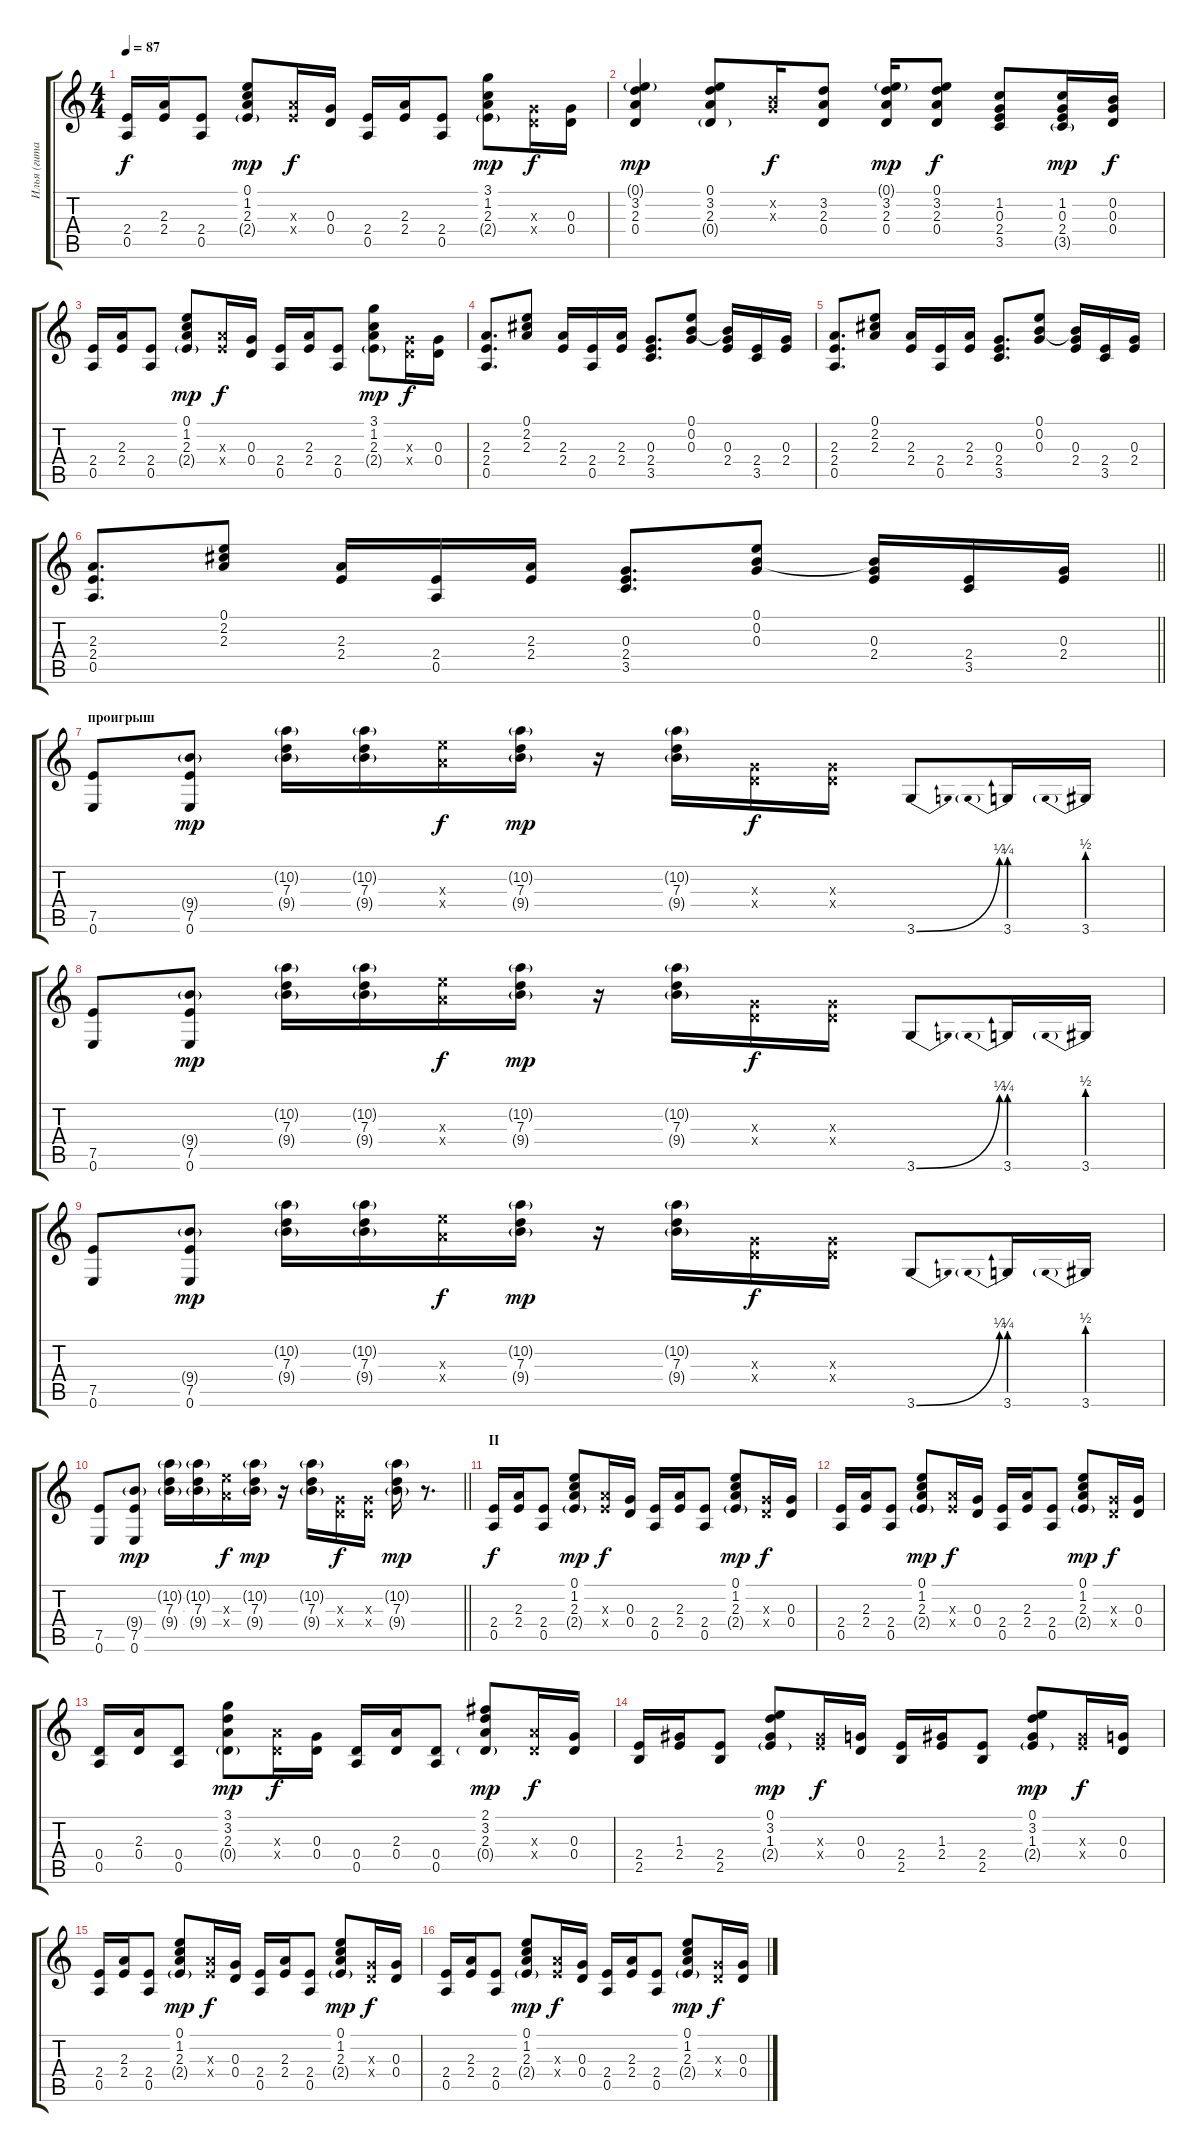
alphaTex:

\track ("Илья (гитара)" "Илья (гита") {instrument acousticguitarsteel}
\staff {score tabs}
\tuning (E4 B3 G3 D3 A2 E2) {hide}
\ts (4 4)
\tempo 87
\clef g2
\ks c
(2.4 0.5).16{dy f} (2.3 2.4).16 (2.4 0.5).8 (0.1 1.2 2.3 2.4{g}).8{dy mp} (2.3{x} 2.4{x}).16{dy f} (0.3 0.4).16 (2.4 0.5).16 (2.3 2.4).16 (2.4 0.5).8 (3.1 1.2 2.3 2.4{g}).8{dy mp} (0.3{x} 0.4{x}).16{dy f} (0.3 0.4).16 |
(0.1{g} 3.2 2.3 0.4).4{dy mp} (0.1 3.2 2.3 0.4{g}).8 (0.2{x} 0.3{x}).16{dy f} (3.2 2.3 0.4).8 (0.1{g} 3.2 2.3 0.4).16{dy mp} (0.1 3.2 2.3 0.4).8{dy f} (1.2 0.3 2.4 3.5).8 (1.2 0.3 2.4 3.5{g}).16{dy mp} (0.2 0.3 0.4).16{dy f} |
(2.4 0.5).16 (2.3 2.4).16 (2.4 0.5).8 (0.1 1.2 2.3 2.4{g}).8{dy mp} (2.3{x} 2.4{x}).16{dy f} (0.3 0.4).16 (2.4 0.5).16 (2.3 2.4).16 (2.4 0.5).8 (3.1 1.2 2.3 2.4{g}).8{dy mp} (0.3{x} 0.4{x}).16{dy f} (0.3 0.4).16 |
(2.3 2.4 0.5).8{d} (0.1 2.2 2.3).8 (2.3 2.4).16 (2.4 0.5).16 (2.3 2.4).16 (0.3 2.4 3.5).8{d} (0.1 0.2 0.3).8 (0.2{t} 0.3 2.4).16 (2.4 3.5).16 (0.3 2.4).16 |
(2.3 2.4 0.5).8{d} (0.1 2.2 2.3).8 (2.3 2.4).16 (2.4 0.5).16 (2.3 2.4).16 (0.3 2.4 3.5).8{d} (0.1 0.2 0.3).8 (0.2{t} 0.3 2.4).16 (2.4 3.5).16 (0.3 2.4).16 |
\barLineRight lightlight
(2.3 2.4 0.5).8{d} (0.1 2.2 2.3).8 (2.3 2.4).16 (2.4 0.5).16 (2.3 2.4).16 (0.3 2.4 3.5).8{d} (0.1 0.2 0.3).8 (0.2{t} 0.3 2.4).16 (2.4 3.5).16 (0.3 2.4).16 |
\section ("" "проигрыш")
(7.5 0.6).8 (9.4{g} 7.5 0.6).8{dy mp} (10.2{g} 7.3 9.4{g}).16 (10.2{g} 7.3 9.4{g}).16 (9.3{x} 7.4{x}).16{dy f} (10.2{g} 7.3 9.4{g}).16{dy mp} r.16 (10.2{g} 7.3 9.4{g}).16 (0.3{x} 0.4{x}).16{dy f} (0.3{x} 0.4{x}).16 3.6{be (bend 0 0 60 1)}.8 3.6{be (prebend 0 1 60 1)}.16 3.6{be (prebend 0 2 60 2)}.16 |
(7.5 0.6).8 (9.4{g} 7.5 0.6).8{dy mp} (10.2{g} 7.3 9.4{g}).16 (10.2{g} 7.3 9.4{g}).16 (9.3{x} 7.4{x}).16{dy f} (10.2{g} 7.3 9.4{g}).16{dy mp} r.16 (10.2{g} 7.3 9.4{g}).16 (0.3{x} 0.4{x}).16{dy f} (0.3{x} 0.4{x}).16 3.6{be (bend 0 0 60 1)}.8 3.6{be (prebend 0 1 60 1)}.16 3.6{be (prebend 0 2 60 2)}.16 |
(7.5 0.6).8 (9.4{g} 7.5 0.6).8{dy mp} (10.2{g} 7.3 9.4{g}).16 (10.2{g} 7.3 9.4{g}).16 (9.3{x} 7.4{x}).16{dy f} (10.2{g} 7.3 9.4{g}).16{dy mp} r.16 (10.2{g} 7.3 9.4{g}).16 (0.3{x} 0.4{x}).16{dy f} (0.3{x} 0.4{x}).16 3.6{be (bend 0 0 60 1)}.8 3.6{be (prebend 0 1 60 1)}.16 3.6{be (prebend 0 2 60 2)}.16 |
\barLineRight lightlight
(7.5 0.6).8 (9.4{g} 7.5 0.6).8{dy mp} (10.2{g} 7.3 9.4{g}).16 (10.2{g} 7.3 9.4{g}).16 (9.3{x} 7.4{x}).16{dy f} (10.2{g} 7.3 9.4{g}).16{dy mp} r.16 (10.2{g} 7.3 9.4{g}).16 (0.3{x} 0.4{x}).16{dy f} (0.3{x} 0.4{x}).16 (10.2{g} 7.3 9.4{g}).16{dy mp} r.8{d} |
\section ("" "II")
(2.4 0.5).16{dy f} (2.3 2.4).16 (2.4 0.5).8 (0.1 1.2 2.3 2.4{g}).8{dy mp} (2.3{x} 2.4{x}).16{dy f} (0.3 0.4).16 (2.4 0.5).16 (2.3 2.4).16 (2.4 0.5).8 (0.1 1.2 2.3 2.4{g}).8{dy mp} (0.3{x} 0.4{x}).16{dy f} (0.3 0.4).16 |
(2.4 0.5).16 (2.3 2.4).16 (2.4 0.5).8 (0.1 1.2 2.3 2.4{g}).8{dy mp} (2.3{x} 2.4{x}).16{dy f} (0.3 0.4).16 (2.4 0.5).16 (2.3 2.4).16 (2.4 0.5).8 (0.1 1.2 2.3 2.4{g}).8{dy mp} (0.3{x} 0.4{x}).16{dy f} (0.3 0.4).16 |
(0.4 0.5).16 (2.3 0.4).16 (0.4 0.5).8 (3.1 3.2 2.3 0.4{g}).8{dy mp} (2.3{x} 0.4{x}).16{dy f} (0.3 0.4).16 (0.4 0.5).16 (2.3 0.4).16 (0.4 0.5).8 (2.1 3.2 2.3 0.4{g}).8{dy mp} (2.3{x} 0.4{x}).16{dy f} (0.3 0.4).16 |
(2.4 2.5).16 (1.3 2.4).16 (2.4 2.5).8 (0.1 3.2 1.3 2.4{g}).8{dy mp} (1.3{x} 2.4{x}).16{dy f} (0.3 0.4).16 (2.4 2.5).16 (1.3 2.4).16 (2.4 2.5).8 (0.1 3.2 1.3 2.4{g}).8{dy mp} (1.3{x} 2.4{x}).16{dy f} (0.3 0.4).16 |
(2.4 0.5).16 (2.3 2.4).16 (2.4 0.5).8 (0.1 1.2 2.3 2.4{g}).8{dy mp} (2.3{x} 2.4{x}).16{dy f} (0.3 0.4).16 (2.4 0.5).16 (2.3 2.4).16 (2.4 0.5).8 (0.1 1.2 2.3 2.4{g}).8{dy mp} (0.3{x} 0.4{x}).16{dy f} (0.3 0.4).16 |
(2.4 0.5).16 (2.3 2.4).16 (2.4 0.5).8 (0.1 1.2 2.3 2.4{g}).8{dy mp} (2.3{x} 2.4{x}).16{dy f} (0.3 0.4).16 (2.4 0.5).16 (2.3 2.4).16 (2.4 0.5).8 (0.1 1.2 2.3 2.4{g}).8{dy mp} (0.3{x} 0.4{x}).16{dy f} (0.3 0.4).16
